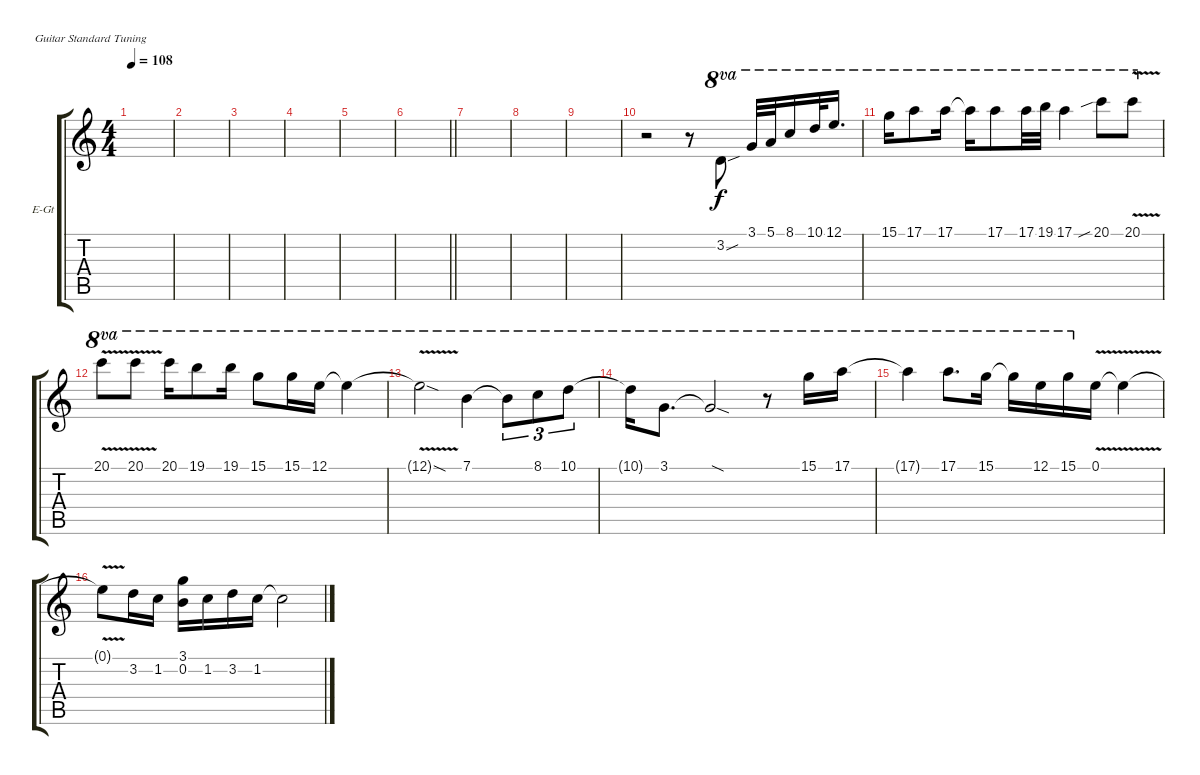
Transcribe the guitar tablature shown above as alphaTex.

\bracketExtendMode groupsimilarinstruments
\firstSystemTrackNameOrientation horizontal
\otherSystemsTrackNameOrientation horizontal
\track ("Electric Guitar" "E-Gt") {instrument distortionguitar}
\staff {score tabs}
\tuning (E4 B3 G3 D3 A2 E2)
\ts (4 4)
\tempo 108
\clef g2
\ks c
|
|
|
|
|
\barLineRight lightlight
|
|
|
|
r.2 r.8 3.2{sou}.8{ot 8va} 3.1.32{ot 8va beam invert} 5.1.32{ot 8va beam invert} 8.1.16{ot 8va beam invert} 10.1.32{ot 8va beam invert} 12.1.16{d ot 8va beam invert} |
15.1.16{ot 8va} 17.1.8{ot 8va} 17.1.16{ot 8va} 17.1{t}.16{ot 8va} 17.1.8{ot 8va} 17.1.32{ot 8va} 19.1.32{ot 8va} 17.1.4{ot 8va} 20.1{sib}.8{ot 8va} 20.1{v}.8{ot 8va} |
20.1{v}.8{ot 8va} 20.1{v}.8{ot 8va} 20.1.16{ot 8va} 19.1.8{ot 8va} 19.1.16{ot 8va} 15.1.8{ot 8va} 15.1.16{ot 8va} 12.1.16{ot 8va} 12.1{t}.4{ot 8va} |
12.1{v sod t}.2{ot 8va} 7.1.4{ot 8va} 7.1{t}.8{tu (3 2) ot 8va} 8.1.8{tu (3 2) ot 8va} 10.1.8{tu (3 2) ot 8va} |
10.1{t}.16{ot 8va} 3.1.8{d ot 8va} 3.1{sod t}.2{ot 8va} r.8{ot 8va} 15.1.16{ot 8va} 17.1.16{ot 8va} |
17.1{t}.4{ot 8va} 17.1.8{d ot 8va} 15.1.16{ot 8va} 15.1{t}.16{ot 8va} 12.1.16{ot 8va} 15.1.16{ot 8va} 0.1{v}.16 0.1{v t}.4 |
0.1{v t}.8 3.2.16 1.2.16 (3.1 0.2).16 1.2.16 3.2.16 1.2.16 1.2{t}.2
